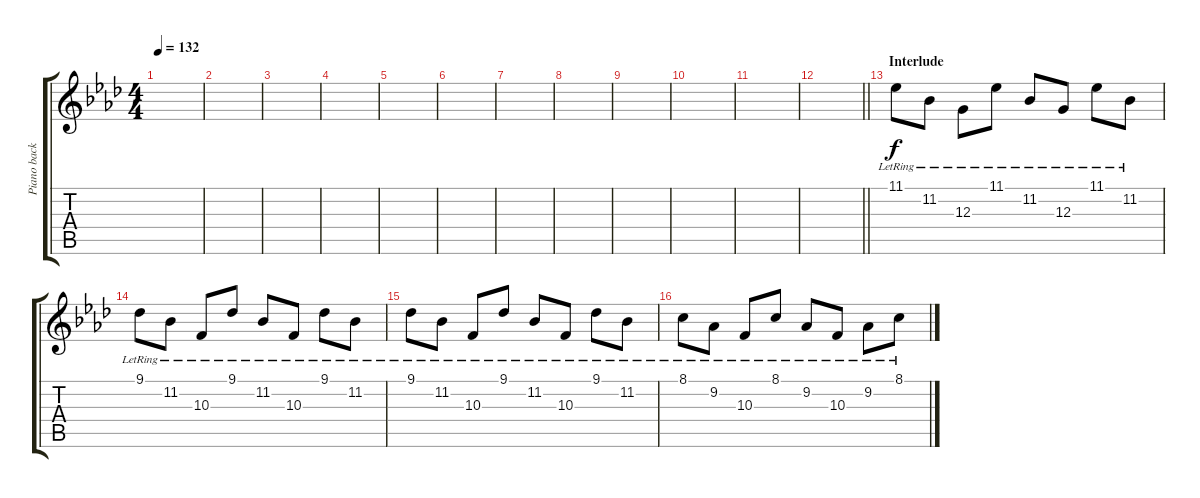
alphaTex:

\track ("Piano backup" "Piano back") {instrument acousticgrandpiano}
\staff {score tabs}
\tuning (E4 B3 G3 D3 A2 E2) {hide}
\ts (4 4)
\tempo 132
\clef g2
\ks ab
|
|
|
|
|
|
|
|
|
|
|
\barLineRight lightlight
|
\section ("" "Interlude")
11.1{lr}.8 11.2{lr}.8 12.3{lr}.8 11.1{lr}.8 11.2{lr}.8 12.3{lr}.8 11.1{lr}.8 11.2{lr}.8 |
9.1{lr}.8 11.2{lr}.8 10.3{lr}.8 9.1{lr}.8 11.2{lr}.8 10.3{lr}.8 9.1{lr}.8 11.2{lr}.8 |
9.1{lr}.8 11.2{lr}.8 10.3{lr}.8 9.1{lr}.8 11.2{lr}.8 10.3{lr}.8 9.1{lr}.8 11.2{lr}.8 |
8.1{lr}.8 9.2{lr}.8 10.3{lr}.8 8.1{lr}.8 9.2{lr}.8 10.3{lr}.8 9.2{lr}.8 8.1{lr}.8
